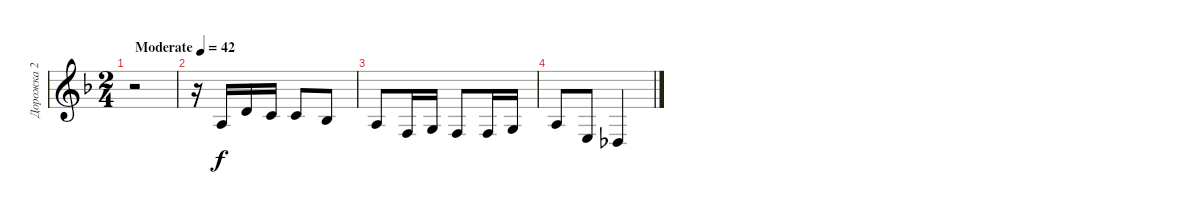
\track ("Дорожка 2" "Дорожка 2") {instrument viola}
\staff {score}
\tuning (E4 B3 G3 D3 A2 E2) {hide}
\ts (2 4)
\tempo (42 "Moderate")
\clef g2
\ks dminor
r.2{dy f instrument viola} |
r.16 2.3.16 3.2.16 1.2.16 1.2.8 3.3.8 |
2.3.8 3.4.16 0.3.16 3.4.8 3.4.16 0.3.16 |
2.3.8 2.4.8 4.5.4
